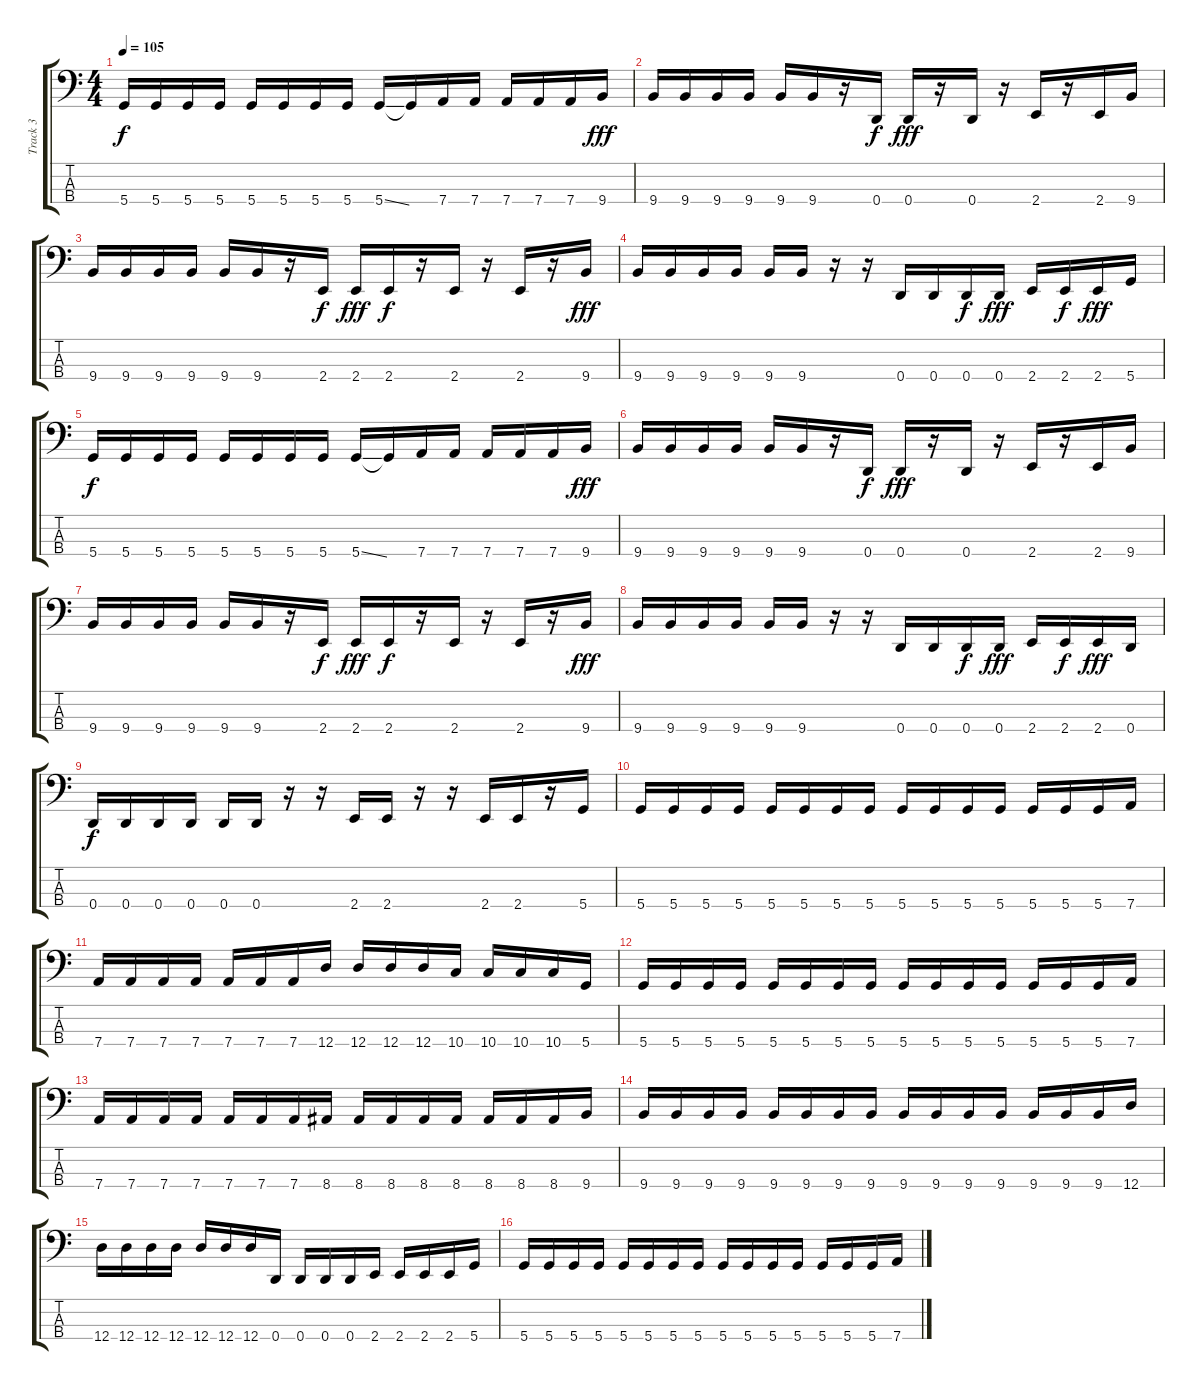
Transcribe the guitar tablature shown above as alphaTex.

\track ("Track 3" "Track 3") {instrument electricbassfinger}
\staff {score tabs}
\tuning (G2 D2 A1 D1) {hide}
\ts (4 4)
\tempo 105
\clef f4
\ks c
5.4.16{dy f} 5.4.16 5.4.16 5.4.16 5.4.16 5.4.16 5.4.16 5.4.16 5.4{ss}.16 5.4{t}.16 7.4.16 7.4.16 7.4.16 7.4.16 7.4.16 9.4.16{dy fff instrument electricbassfinger} |
9.4.16 9.4.16 9.4.16 9.4.16 9.4.16 9.4.16 r.16 0.4.16{dy f} 0.4.16{dy fff} r.16 0.4.16 r.16 2.4.16 r.16 2.4.16 9.4.16 |
9.4.16 9.4.16 9.4.16 9.4.16 9.4.16 9.4.16 r.16 2.4.16{dy f} 2.4.16{dy fff} 2.4.16{dy f} r.16 2.4.16 r.16 2.4.16 r.16 9.4.16{dy fff} |
9.4.16 9.4.16 9.4.16 9.4.16 9.4.16 9.4.16 r.16 r.16 0.4.16 0.4.16 0.4.16{dy f} 0.4.16{dy fff} 2.4.16 2.4.16{dy f} 2.4.16{dy fff} 5.4.16 |
5.4.16{dy f} 5.4.16 5.4.16 5.4.16 5.4.16 5.4.16 5.4.16 5.4.16 5.4{ss}.16 5.4{t}.16 7.4.16 7.4.16 7.4.16 7.4.16 7.4.16 9.4.16{dy fff} |
9.4.16 9.4.16 9.4.16 9.4.16 9.4.16 9.4.16 r.16 0.4.16{dy f} 0.4.16{dy fff} r.16 0.4.16 r.16 2.4.16 r.16 2.4.16 9.4.16 |
9.4.16 9.4.16 9.4.16 9.4.16 9.4.16 9.4.16 r.16 2.4.16{dy f} 2.4.16{dy fff} 2.4.16{dy f} r.16 2.4.16 r.16 2.4.16 r.16 9.4.16{dy fff} |
9.4.16 9.4.16 9.4.16 9.4.16 9.4.16 9.4.16 r.16 r.16 0.4.16 0.4.16 0.4.16{dy f} 0.4.16{dy fff} 2.4.16 2.4.16{dy f} 2.4.16{dy fff} 0.4.16 |
0.4.16{dy f} 0.4.16 0.4.16 0.4.16 0.4.16 0.4.16 r.16{instrument electricbassfinger} r.16 2.4.16 2.4.16 r.16 r.16 2.4.16 2.4.16 r.16 5.4.16 |
5.4.16 5.4.16 5.4.16 5.4.16 5.4.16 5.4.16 5.4.16 5.4.16 5.4.16 5.4.16 5.4.16 5.4.16 5.4.16 5.4.16 5.4.16 7.4.16 |
7.4.16 7.4.16 7.4.16 7.4.16 7.4.16 7.4.16 7.4.16 12.4.16 12.4.16 12.4.16 12.4.16 10.4.16 10.4.16 10.4.16 10.4.16 5.4.16 |
5.4.16 5.4.16 5.4.16 5.4.16 5.4.16 5.4.16 5.4.16 5.4.16 5.4.16 5.4.16 5.4.16 5.4.16 5.4.16 5.4.16 5.4.16 7.4.16 |
7.4.16 7.4.16 7.4.16 7.4.16 7.4.16 7.4.16 7.4.16 8.4.16 8.4.16 8.4.16 8.4.16 8.4.16 8.4.16 8.4.16 8.4.16 9.4.16 |
9.4.16 9.4.16 9.4.16 9.4.16 9.4.16 9.4.16 9.4.16 9.4.16 9.4.16 9.4.16 9.4.16 9.4.16 9.4.16 9.4.16 9.4.16 12.4.16 |
12.4.16 12.4.16 12.4.16 12.4.16 12.4.16 12.4.16 12.4.16 0.4.16 0.4.16 0.4.16 0.4.16 2.4.16 2.4.16 2.4.16 2.4.16 5.4.16 |
5.4.16 5.4.16 5.4.16 5.4.16 5.4.16 5.4.16 5.4.16 5.4.16 5.4.16 5.4.16 5.4.16 5.4.16 5.4.16 5.4.16 5.4.16 7.4.16
